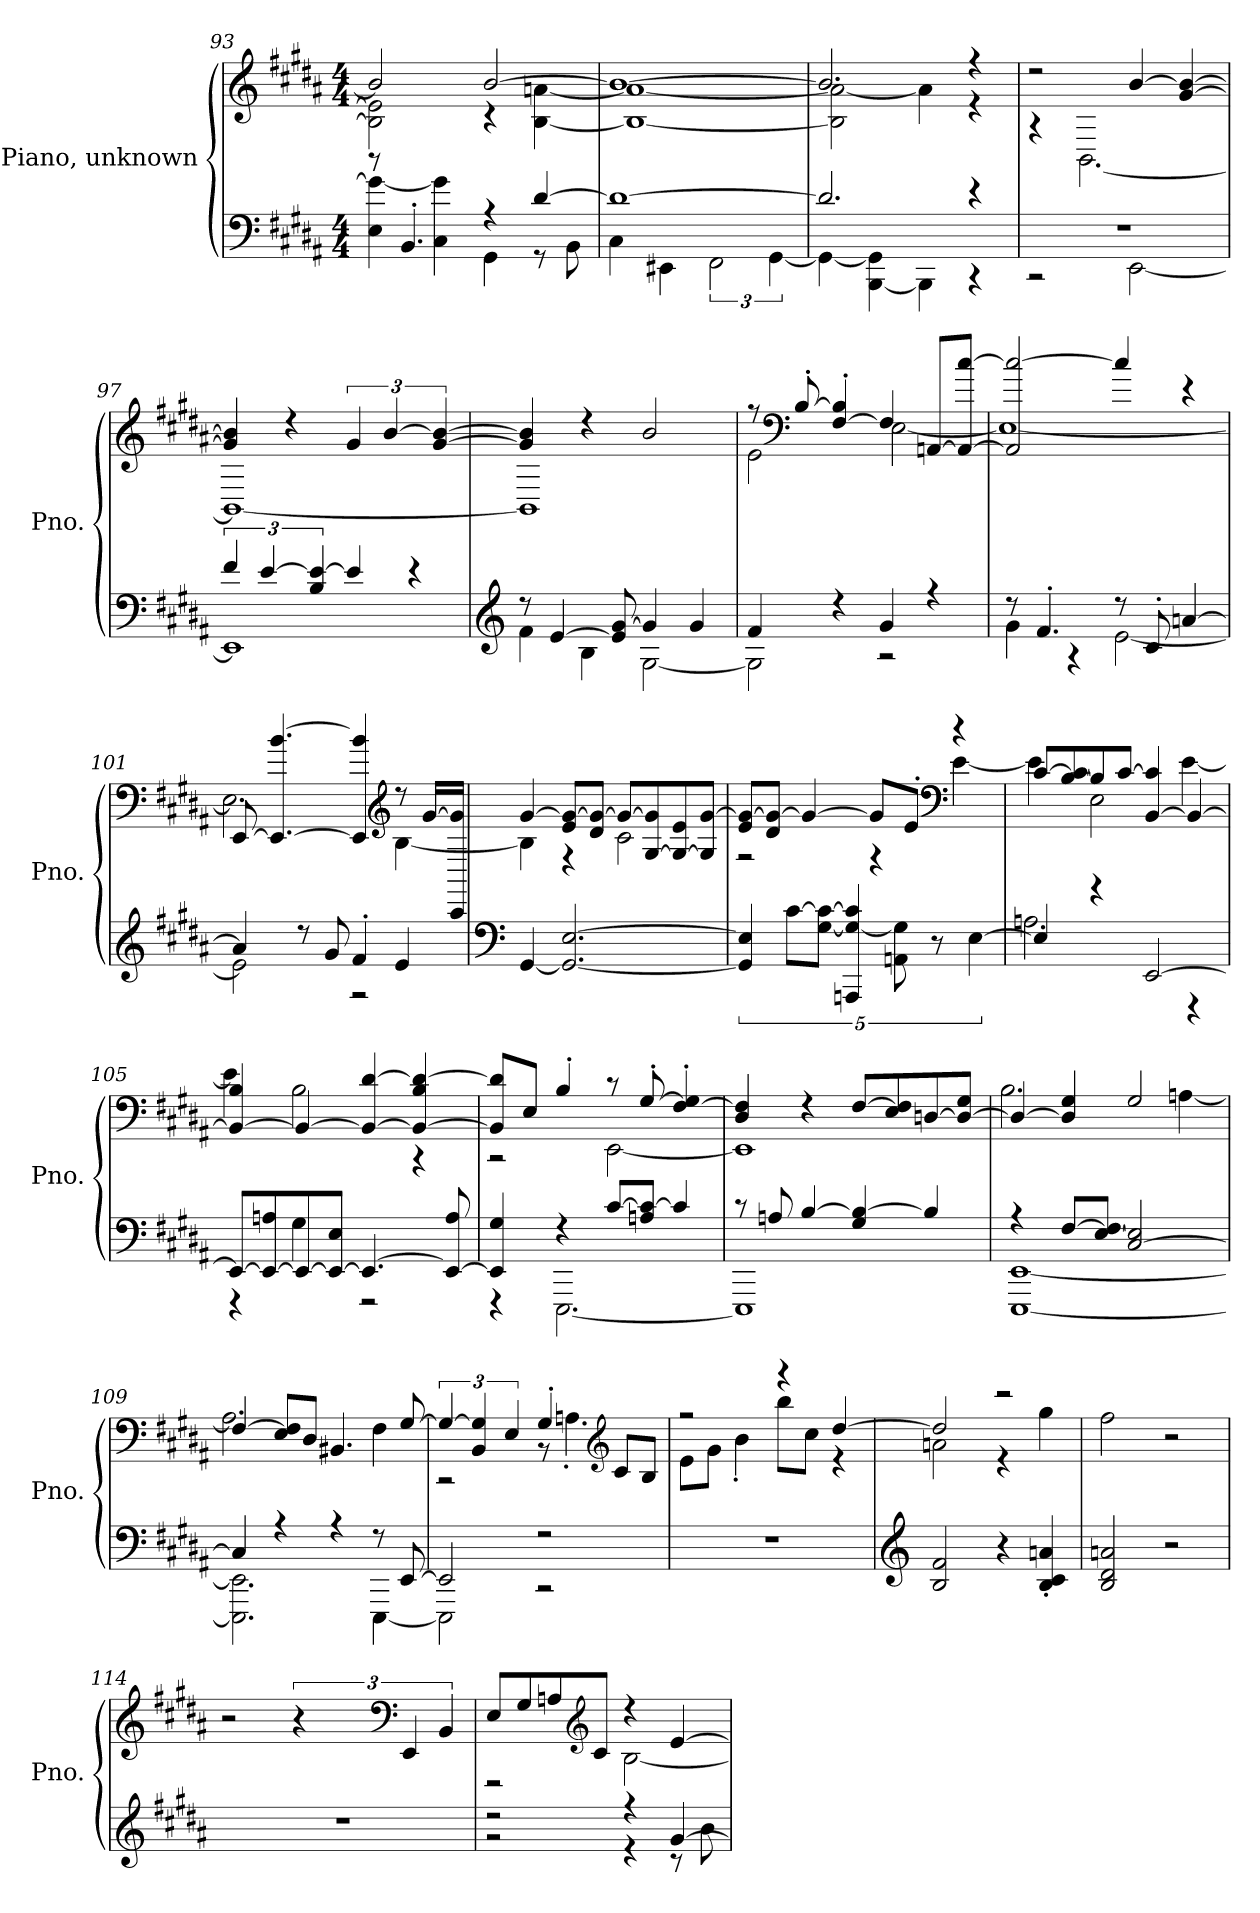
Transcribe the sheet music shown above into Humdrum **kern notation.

**kern	**kern
*part1	*part1
*staff2	*staff1
*I"Piano, unknown	*
*I'Pno.	*
*clefF4	*clefG2
*k[f#c#g#d#a#]	*k[f#c#g#d#a#]
*M4/4	*M4/4
=93	=93
*^	*^
8r	4E\ 4g#\_	2b/]	2B\] 2e\]
4.BB'/	.	.	.
.	4C#\ 4g#\]	.	.
4r	4GG#\	[2b/	4r
[4d#/	8r	.	[4B\ [4an\
.	8BB\	.	.
=94	=94	=94	=94
1d#_	4C#\	1b_	1B_ 1a_
.	4EE#X\	.	.
.	3FF#\	.	.
.	[6GG#\	.	.
=95	=95	=95	=95
2.d#/]	4GG#\_	2.b/]	2B\] 2a\_
.	[4BBB\ 4GG#\]	.	.
.	4BBB\]	.	4a\]
4r	4r	4r	4r
!!LO:LB:g=z	!!
=96	=96	=96	=96
1r	2r	2r	4r
.	.	.	[2.BB\
.	[2EE\	[4b/	.
.	.	[4g#/ 4b/_	.
=97	=97	=97	=97
6f#/	1EE]	4g#/] 4b/]	1BB_
[6e/	.	.	.
.	.	4r	.
6B/ 6e/_	.	.	.
4e/]	.	6g#/	.
.	.	[6b/	.
4r	.	.	.
.	.	[6g#/ 6b/_	.
=98	=98	=98	=98
*clefG2	*	*	*
8r	4f#\	4g#/] 4b/]	1BB]
[4e/	.	.	.
.	4B\	4r	.
8e/] [8g#/	.	.	.
4g#/]	[2G#\	2b/	.
4g#/	.	.	.
=99	=99	=99	=99
4f#/	2G#\]	8r	2e\
*	*	*clefF4	*
.	.	[8B'/	.
4r	.	[4F#/' 4B/]'	.
4g#/	2r	4F#/]	[2E\
4r	.	[8AAn/L	.
.	.	8AA/_ [8cc#/J	.
!!LO:LB:g=z	!!
=100	=100	=100	=100
8r	4g#\	2AA/] 2cc#/_	1E_
4.f#'/	.	.	.
.	4r	.	.
8r	[2e\	4cc#/]	.
8c#'/	.	.	.
[4an/	.	4r	.
=101	=101	=101	=101
4a/]	2e\]	[8EE/	2.E\]
.	.	4.EE/_ [4.b/	.
8r	.	.	.
8g#/	.	.	.
4f#'/	2r	4EE/] 4b/]	.
*	*	*clefG2	*
4e/	.	8r	[4B\
.	.	[16g#/LL	.
.	.	16CC#/ 16g#/]JJ	.
*v	*v	*	*
=102	=102	=102
*clefF4	*	*
[4GG#/	[4g#/	4B\]
2.GG#/_ [2.E/	8e/ 8g#/_L	4r
.	8d#/ 8g#/_J	.
.	8g#/L_	2c#\
.	[8G#/ 8g#/]	.
.	8G#/_ 8e/	.
.	8G#/] [8g#/J	.
!!LO:LB:g=z	!!
=103	=103	=103
5GG#/] 5E/]	8e/ 8g#/_L	2r
.	8d#/ 8g#/_J	.
[10c#\L	.	.
.	4g#/_	.
[10G#\ 10c#\_J	.	.
5AAAn/ 5G#/_ 5c#/]	.	.
.	8g#/L]	4r
10AAn\ 10G#\]	.	.
.	8e'/J	.
10r	.	.
*	*clefF4	*
.	4r	[4e\
[5E\	.	.
=104	=104	=104
*^	*	*
4E/]	2.An\	[8c#/L	4e\]
.	.	[8B/ 8c#/]	.
4r	.	8B/]	2E\
.	.	[8c#/J	.
[2EE/	.	[4BB/ 4c#/]	.
.	4r	4BB/_	[4e\
=105	=105	=105	=105
8EE/L_	4r	4BB/_ 4B/	4e\]
8EE/_ 8An/	.	.	.
8EE/_	4G#\	4BB/_	2B\
8EE/_ 8E/J	.	.	.
4.EE/_	2r	4BB/_ [4d#/	.
.	.	4BB/_ 4B/ 4d#/_	4r
8EE/_ 8A/	.	.	.
=106	=106	=106	=106
4EE/] 4G#/	4r	8BB/] 8d#/]L	2r
.	.	8E/J	.
4r	[2.EEE\	4B'/	.
[8c#/L	.	8r	[2EE\
8An/ 8c#/_J	.	[8G#'/	.
4c#/]	.	[4F#/' 4G#/]'	.
!!LO:LB:g=z	!!
=107	=107	=107	=107
8r	1EEE]	4D#/ 4F#/]	1EE]
8An/	.	.	.
[4B/	.	4r	.
4G#/ 4B/_	.	[8F#/L	.
.	.	8E/ 8F#/]	.
4B/]	.	[8Dn/	.
.	.	8D/_ 8G#/J	.
=108	=108	=108	=108
4r	[1EEE [1EE	4D/_	2.B\
[8F#/L	.	4D/] 4G#/	.
[8E/ 8F#/]J	.	.	.
[2C#/ 2E/]	.	2G#/	.
.	.	.	[4An\
=109	=109	=109	=109
4C#/]	2.EEE\] 2.EE\]	[4F#/	2.A\]
4r	.	8E/ 8F#/]L	.
.	.	8D#/J	.
4r	.	4.BB#X/	.
8r	[4EEE\	.	4F#\
[8EE/	.	[8G#/	.
=110	=110	=110	=110
2EE/]	2EEE\]	6G#/_	2r
.	.	6BB/ 6G#/]	.
.	.	6E/	.
2r	2r	4G#'/	8r
.	.	.	4.An'\
*	*	*clefG2	*
.	.	8c#/L	.
.	.	8B/J	.
*v	*v	*	*
!!LO:LB:g=z	!!
=111	=111	=111
1r	2r	8e\L
.	.	8g#\J
.	.	4b'\
.	4r	8bb\L
.	.	8cc#\J
.	[4dd#/	4r
=112	=112	=112
*clefG2	*	*
2B/ 2f#/	2dd#/]	2an\
4r	2r	4r
4B/' 4c#/' 4an/'	.	4gg#\
*	*v	*v
=113	=113
2B/ 2d#/ 2an/	2ff#\
2r	2r
=114	=114
1r	2r
.	6r
*	*clefF4
.	6EE/
.	6BB/
=115	=115
*^	*^
2r	2r	8E/L	2r
.	.	8G#/	.
.	.	8An/	.
*	*	*clefG2	*
.	.	8c#/J	.
4r	4r	4r	[2B\
[4g#/	8r	[4e/	.
.	8b\	.	.
*v	*v	*	*
*	*v	*v
=	=
*-	*-
